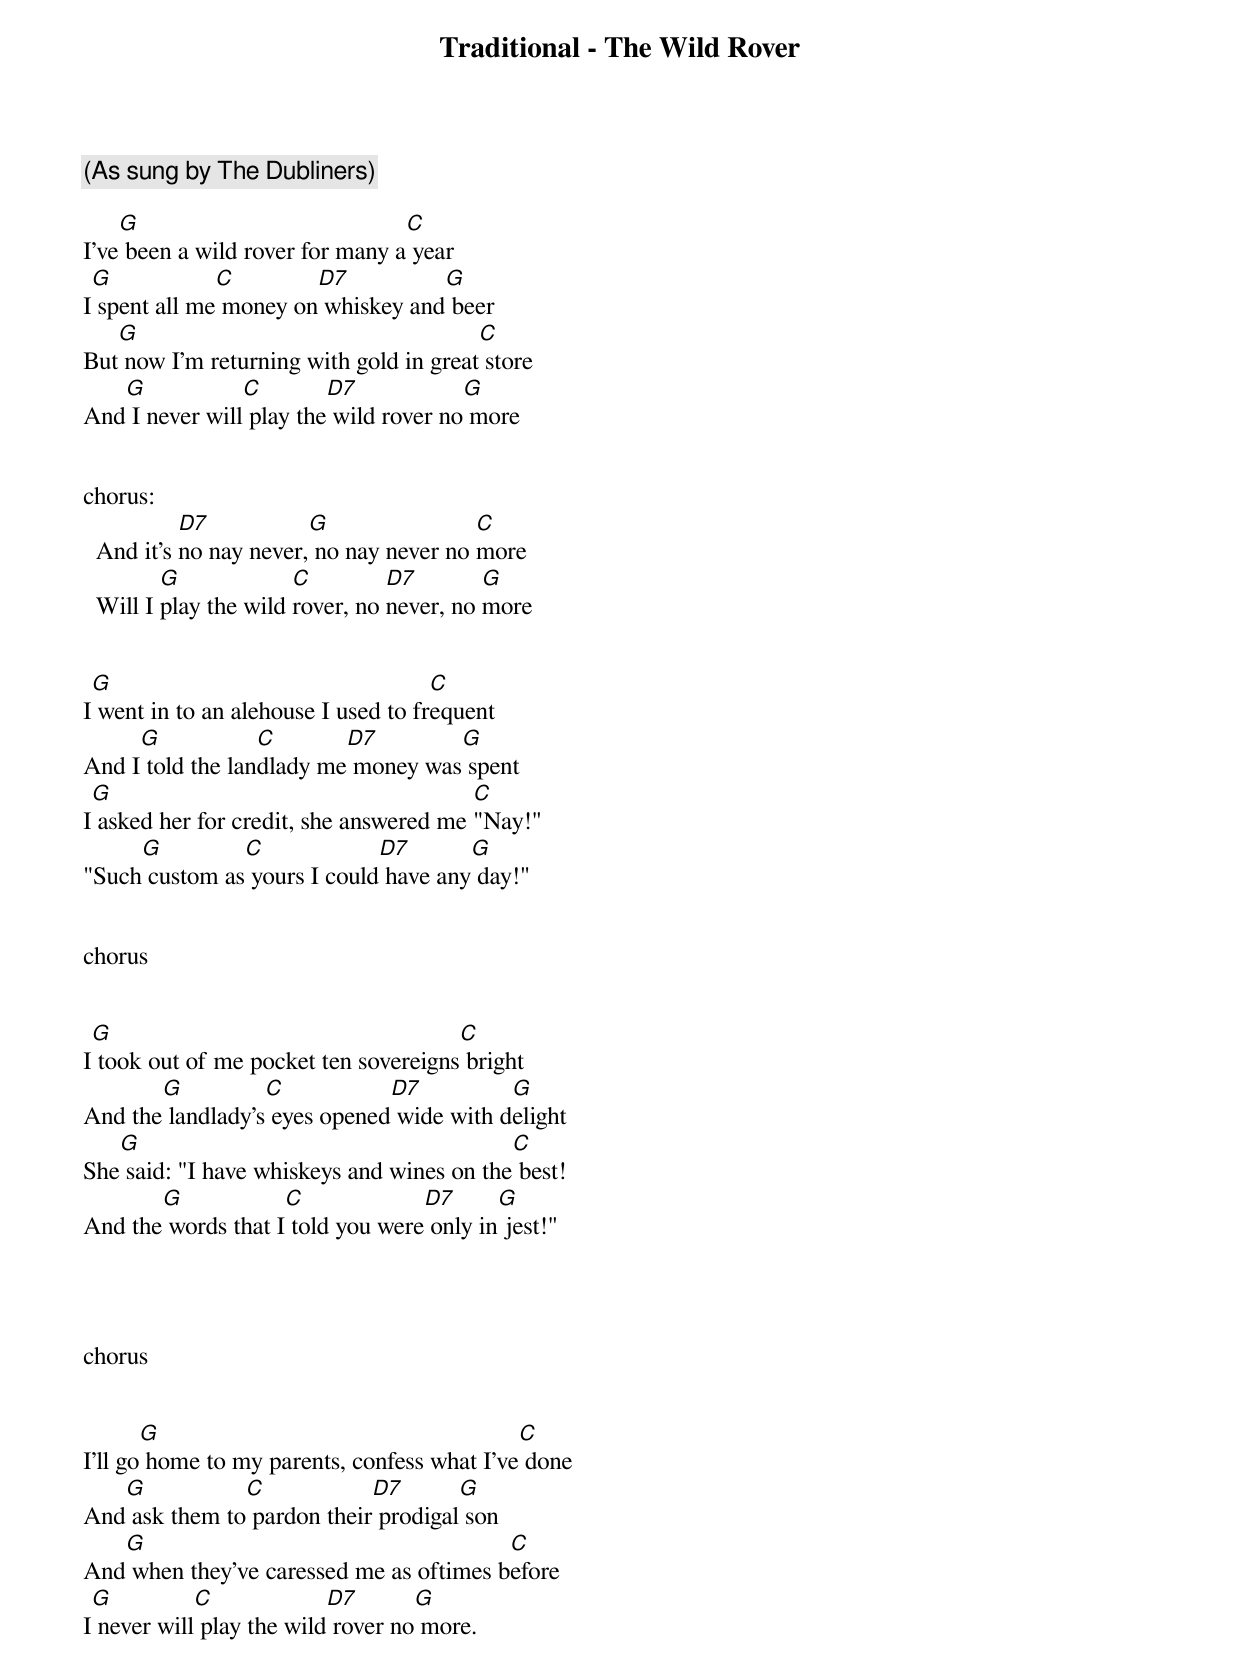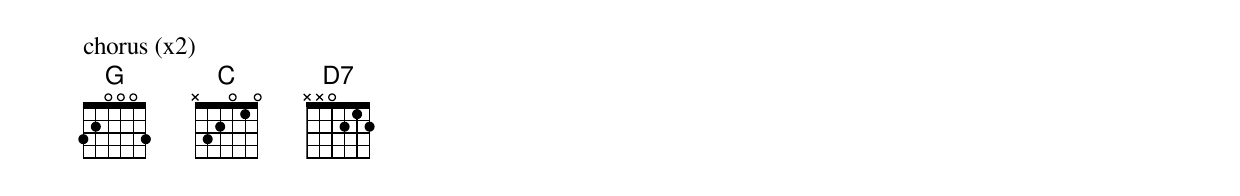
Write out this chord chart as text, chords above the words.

Traditional - The Wild Rover

(As sung by The Dubliners)

    G                            C
I've been a wild rover for many a year
 G            C        D7          G
I spent all me money on whiskey and beer
   G                                    C
But now I'm returning with gold in great store
   G            C        D7            G
And I never will play the wild rover no more


chorus:
           D7           G                C
  And it's no nay never, no nay never no more
         G             C         D7        G
  Will I play the wild rover, no never, no more


 G                                   C
I went in to an alehouse I used to frequent
     G            C       D7        G
And I told the landlady me money was spent
 G                                      C
I asked her for credit, she answered me "Nay!"
     G         C             D7       G
"Such custom as yours I could have any day!"


chorus


 G                                    C
I took out of me pocket ten sovereigns bright
       G          C           D7          G
And the landlady's eyes opened wide with delight
   G                                       C
She said: "I have whiskeys and wines on the best!
       G            C             D7      G
And the words that I told you were only in jest!"




chorus


       G                                     C
I'll go home to my parents, confess what I've done
   G           C            D7       G
And ask them to pardon their prodigal son
   G                                     C
And when they've caressed me as oftimes before
 G          C             D7       G
I never will play the wild rover no more.


chorus (x2)
